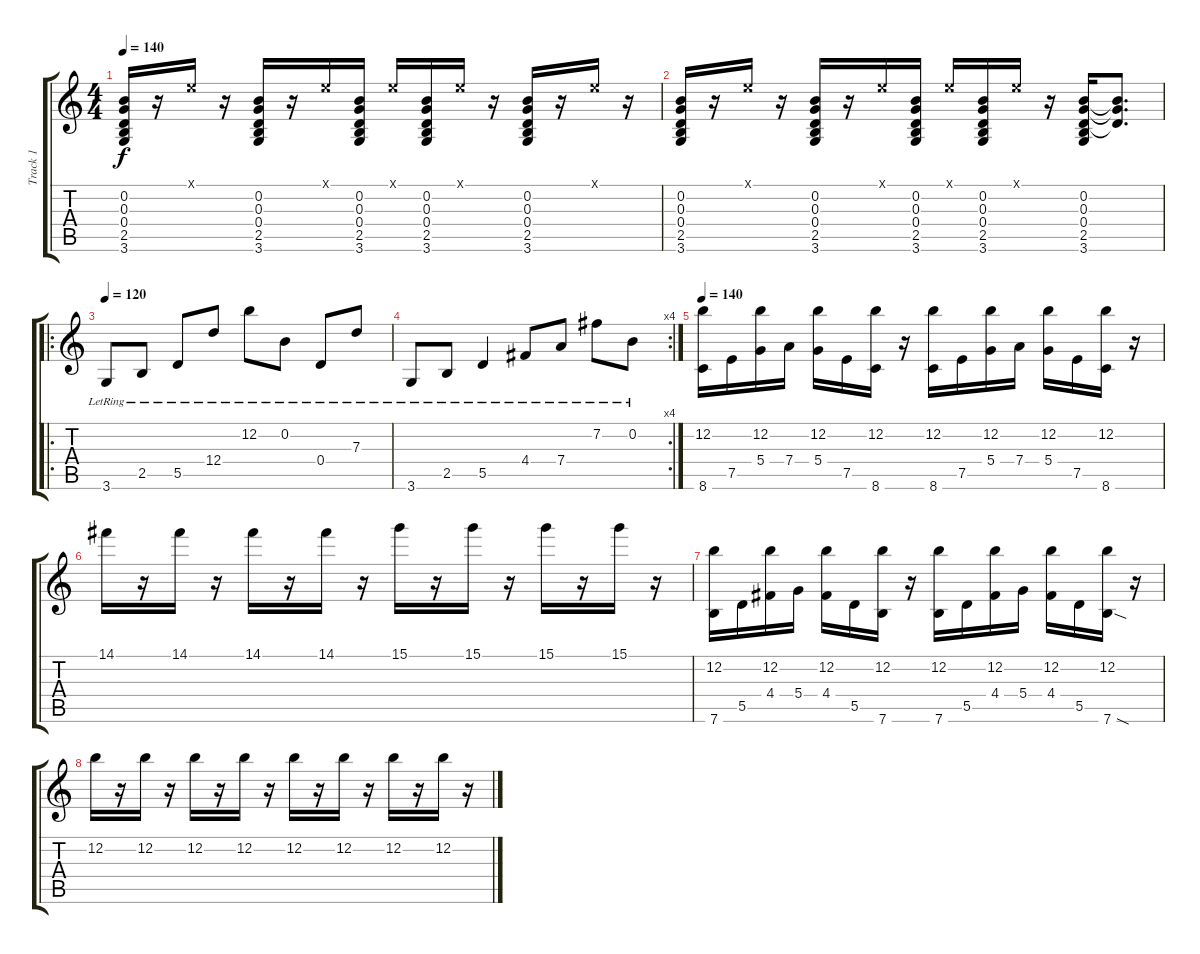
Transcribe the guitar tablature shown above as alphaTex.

\track ("Track 1" "Track 1") {instrument acousticguitarsteel}
\staff {score tabs}
\tuning (E4 B3 G3 D3 A2 E2) {hide}
\ts (4 4)
\tempo 140
\clef g2
\ks c
(0.2 0.3 0.4 2.5 3.6).16{dy f} r.16 0.1{x}.16 r.16 (0.2 0.3 0.4 2.5 3.6).16 r.16 0.1{x}.16 (0.2 0.3 0.4 2.5 3.6).16 0.1{x}.16 (0.2 0.3 0.4 2.5 3.6).16 0.1{x}.16 r.16 (0.2 0.3 0.4 2.5 3.6).16 r.16 0.1{x}.16 r.16 |
(0.2 0.3 0.4 2.5 3.6).16 r.16 0.1{x}.16 r.16 (0.2 0.3 0.4 2.5 3.6).16 r.16 0.1{x}.16 (0.2 0.3 0.4 2.5 3.6).16 0.1{x}.16 (0.2 0.3 0.4 2.5 3.6).16 0.1{x}.16 r.16 (0.2 0.3 0.4 2.5 3.6).16 (0.2{t} 0.3{t} 0.4{t}).8{d} |
\ro
\tempo 120
3.6{lr}.8 2.5{lr}.8 5.5{lr}.8 12.4{lr}.8 12.2{lr}.8 0.2{lr}.8 0.4{lr}.8 7.3{lr}.8 |
\rc 4
3.6{lr}.8 2.5{lr}.8 5.5{lr}.4 4.4{lr}.8 7.4{lr}.8 7.2{lr}.8 0.2{lr}.8 |
\tempo 140
(12.2 8.6).16 7.5.16 (12.2 5.4).16 7.4.16 (12.2 5.4).16 7.5.16 (12.2 8.6).16 r.16 (12.2 8.6).16 7.5.16 (12.2 5.4).16 7.4.16 (12.2 5.4).16 7.5.16 (12.2 8.6).16 r.16 |
14.1.16 r.16 14.1.16 r.16 14.1.16 r.16 14.1.16 r.16 15.1.16 r.16 15.1.16 r.16 15.1.16 r.16 15.1.16 r.16 |
(12.2 7.6).16 5.5.16 (12.2 4.4).16 5.4.16 (12.2 4.4).16 5.5.16 (12.2 7.6).16 r.16 (12.2 7.6).16 5.5.16 (12.2 4.4).16 5.4.16 (12.2 4.4).16 5.5.16 (12.2 7.6{sod}).16 r.16 |
12.2.16 r.16 12.2.16 r.16 12.2.16 r.16 12.2.16 r.16 12.2.16 r.16 12.2.16 r.16 12.2.16 r.16 12.2.16 r.16
